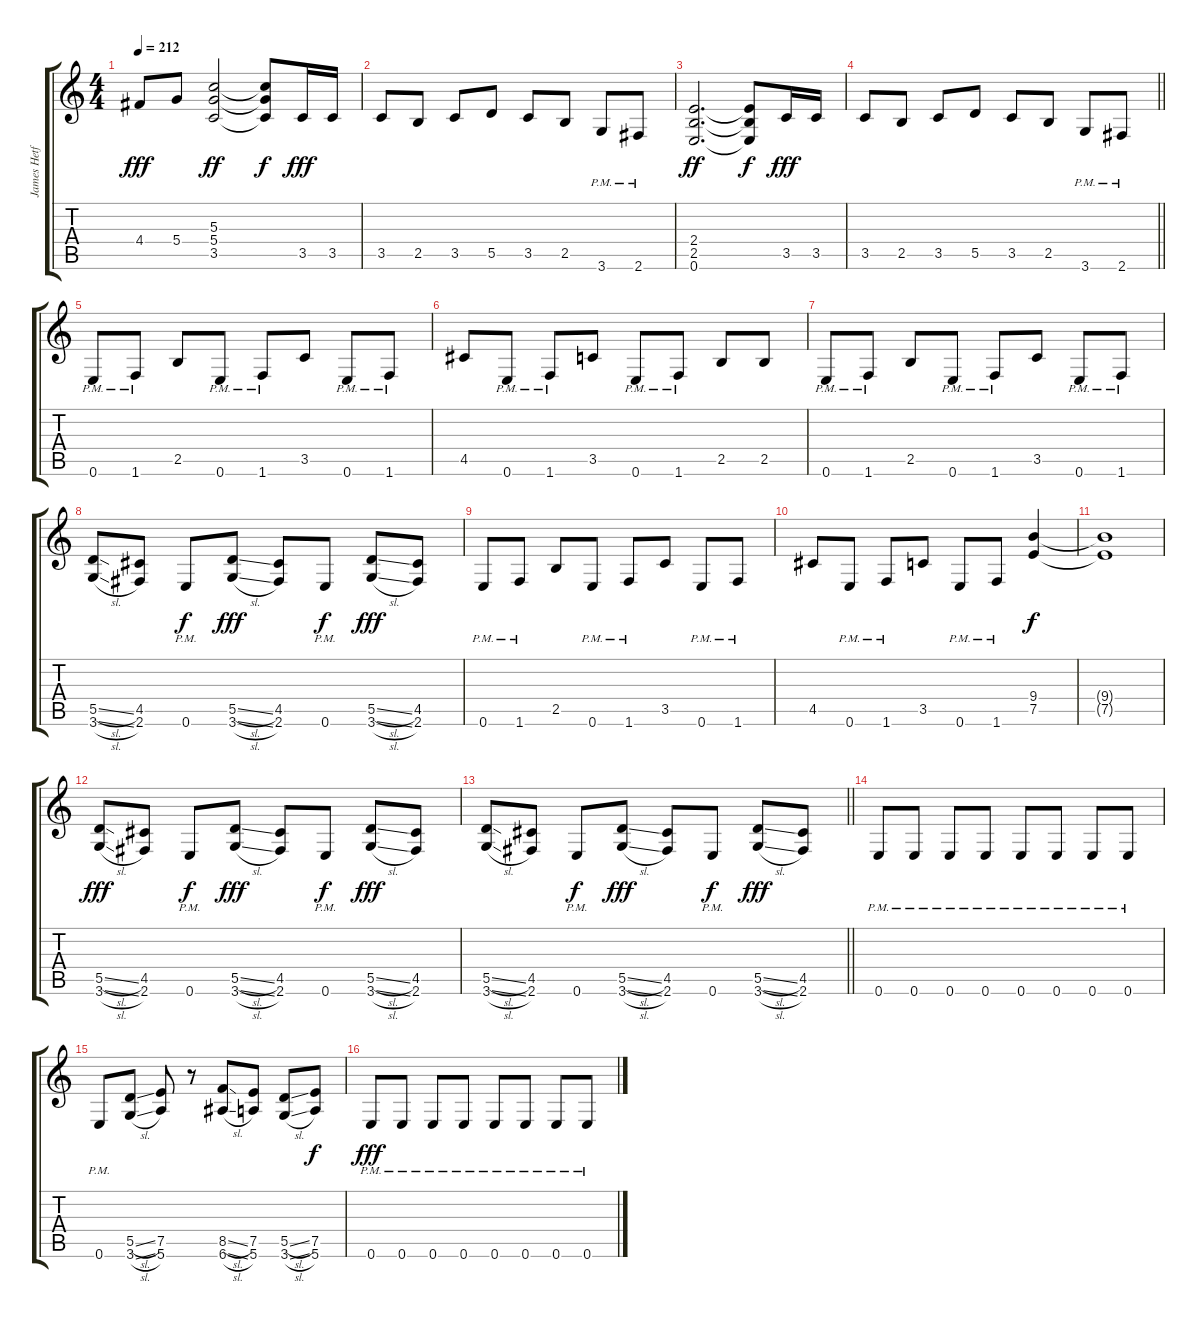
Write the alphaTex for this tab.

\track ("James Hetfeild" "James Hetf") {instrument distortionguitar}
\staff {score tabs}
\tuning (E4 B3 G3 D3 A2 E2) {hide}
\ts (4 4)
\tempo 212
\clef g2
\ks c
4.4.8{dy fff} 5.4.8 (5.3 5.4 3.5).2{dy ff} (5.3{t} 5.4{t} 3.5{t}).8{dy f} 3.5.16{dy fff} 3.5.16 |
3.5.8 2.5.8 3.5.8 5.5.8 3.5.8 2.5.8 3.6{pm}.8 2.6{pm}.8 |
(2.4 2.5 0.6).2{d dy ff} (2.4{t} 2.5{t} 0.6{t}).8{dy f} 3.5.16{dy fff} 3.5.16 |
\barLineRight lightlight
3.5.8 2.5.8 3.5.8 5.5.8 3.5.8 2.5.8 3.6{pm}.8 2.6{pm}.8 |
0.6{pm}.8 1.6{pm}.8 2.5.8 0.6{pm}.8 1.6{pm}.8 3.5.8 0.6{pm}.8 1.6{pm}.8 |
4.5.8 0.6{pm}.8 1.6{pm}.8 3.5.8 0.6{pm}.8 1.6{pm}.8 2.5.8 2.5.8 |
0.6{pm}.8 1.6{pm}.8 2.5.8 0.6{pm}.8 1.6{pm}.8 3.5.8 0.6{pm}.8 1.6{pm}.8 |
(5.5{sl} 3.6{sl}).8 (4.5 2.6).8 0.6{pm}.8{dy f} (5.5{sl} 3.6{sl}).8{dy fff} (4.5 2.6).8 0.6{pm}.8{dy f} (5.5{sl} 3.6{sl}).8{dy fff} (4.5 2.6).8 |
0.6{pm}.8 1.6{pm}.8 2.5.8 0.6{pm}.8 1.6{pm}.8 3.5.8 0.6{pm}.8 1.6{pm}.8 |
4.5.8 0.6{pm}.8 1.6{pm}.8 3.5.8 0.6{pm}.8 1.6{pm}.8 (9.4 7.5).4{dy f} |
(9.4{t} 7.5{t}).1 |
(5.5{sl} 3.6{sl}).8{dy fff} (4.5 2.6).8 0.6{pm}.8{dy f} (5.5{sl} 3.6{sl}).8{dy fff} (4.5 2.6).8 0.6{pm}.8{dy f} (5.5{sl} 3.6{sl}).8{dy fff} (4.5 2.6).8 |
\barLineRight lightlight
(5.5{sl} 3.6{sl}).8 (4.5 2.6).8 0.6{pm}.8{dy f} (5.5{sl} 3.6{sl}).8{dy fff} (4.5 2.6).8 0.6{pm}.8{dy f} (5.5{sl} 3.6{sl}).8{dy fff} (4.5 2.6).8 |
0.6{pm}.8 0.6{pm}.8 0.6{pm}.8 0.6{pm}.8 0.6{pm}.8 0.6{pm}.8 0.6{pm}.8 0.6{pm}.8 |
0.6{pm}.8 (5.5{sl} 3.6{sl}).8 (7.5 5.6).8 r.8 (8.5{sl} 6.6{sl}).8 (7.5 5.6).8 (5.5{sl} 3.6{sl}).8 (7.5 5.6).8{dy f} |
0.6{pm}.8{dy fff} 0.6{pm}.8 0.6{pm}.8 0.6{pm}.8 0.6{pm}.8 0.6{pm}.8 0.6{pm}.8 0.6{pm}.8
